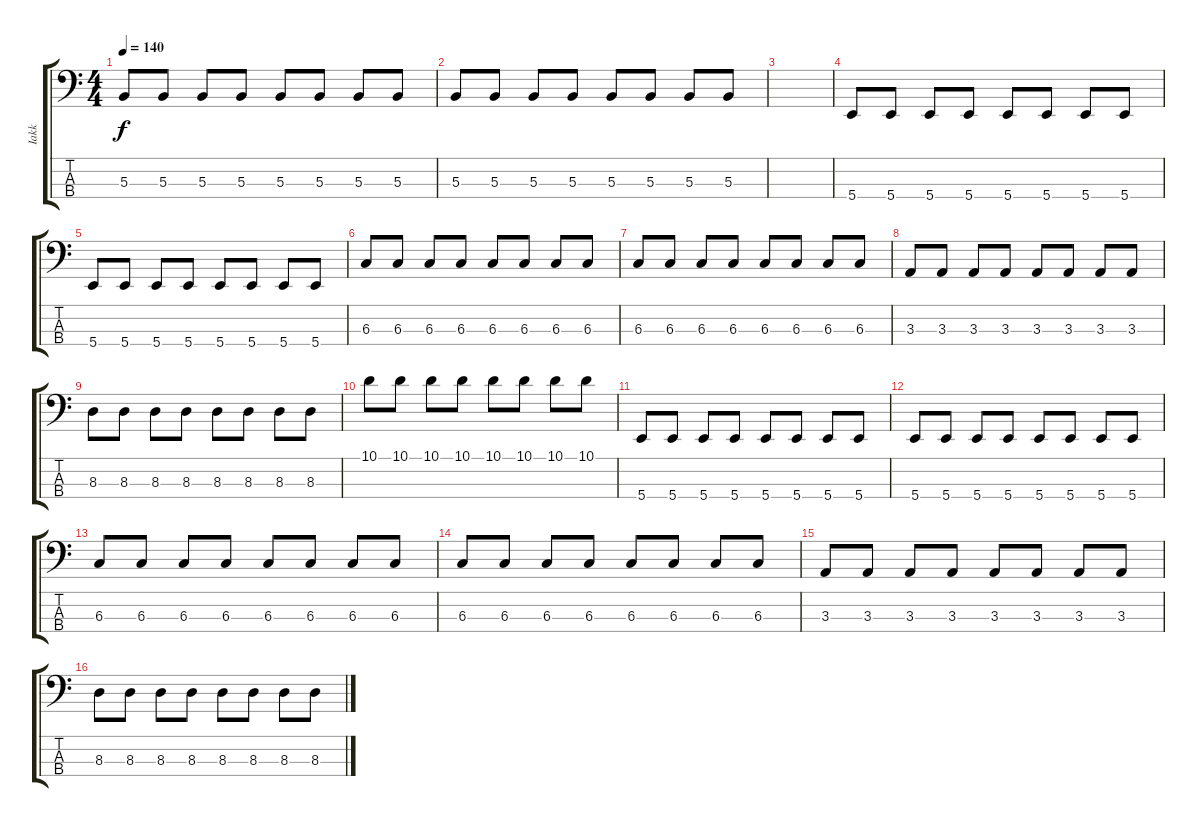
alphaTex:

\track ("Iakk" "Iakk") {instrument electricbassfinger}
\staff {score tabs}
\tuning (E2 B1 Gb1 B0) {hide}
\ts (4 4)
\tempo 140
\clef f4
\ks c
5.3.8{dy f} 5.3.8 5.3.8 5.3.8 5.3.8 5.3.8 5.3.8 5.3.8 |
5.3.8 5.3.8 5.3.8 5.3.8 5.3.8 5.3.8 5.3.8 5.3.8 |
|
5.4.8 5.4.8 5.4.8 5.4.8 5.4.8 5.4.8 5.4.8 5.4.8 |
5.4.8 5.4.8 5.4.8 5.4.8 5.4.8 5.4.8 5.4.8 5.4.8 |
6.3.8 6.3.8 6.3.8 6.3.8 6.3.8 6.3.8 6.3.8 6.3.8 |
6.3.8 6.3.8 6.3.8 6.3.8 6.3.8 6.3.8 6.3.8 6.3.8 |
3.3.8 3.3.8 3.3.8 3.3.8 3.3.8 3.3.8 3.3.8 3.3.8 |
8.3.8 8.3.8 8.3.8 8.3.8 8.3.8 8.3.8 8.3.8 8.3.8 |
10.1.8 10.1.8 10.1.8 10.1.8 10.1.8 10.1.8 10.1.8 10.1.8 |
5.4.8 5.4.8 5.4.8 5.4.8 5.4.8 5.4.8 5.4.8 5.4.8 |
5.4.8 5.4.8 5.4.8 5.4.8 5.4.8 5.4.8 5.4.8 5.4.8 |
6.3.8 6.3.8 6.3.8 6.3.8 6.3.8 6.3.8 6.3.8 6.3.8 |
6.3.8 6.3.8 6.3.8 6.3.8 6.3.8 6.3.8 6.3.8 6.3.8 |
3.3.8 3.3.8 3.3.8 3.3.8 3.3.8 3.3.8 3.3.8 3.3.8 |
8.3.8 8.3.8 8.3.8 8.3.8 8.3.8 8.3.8 8.3.8 8.3.8
